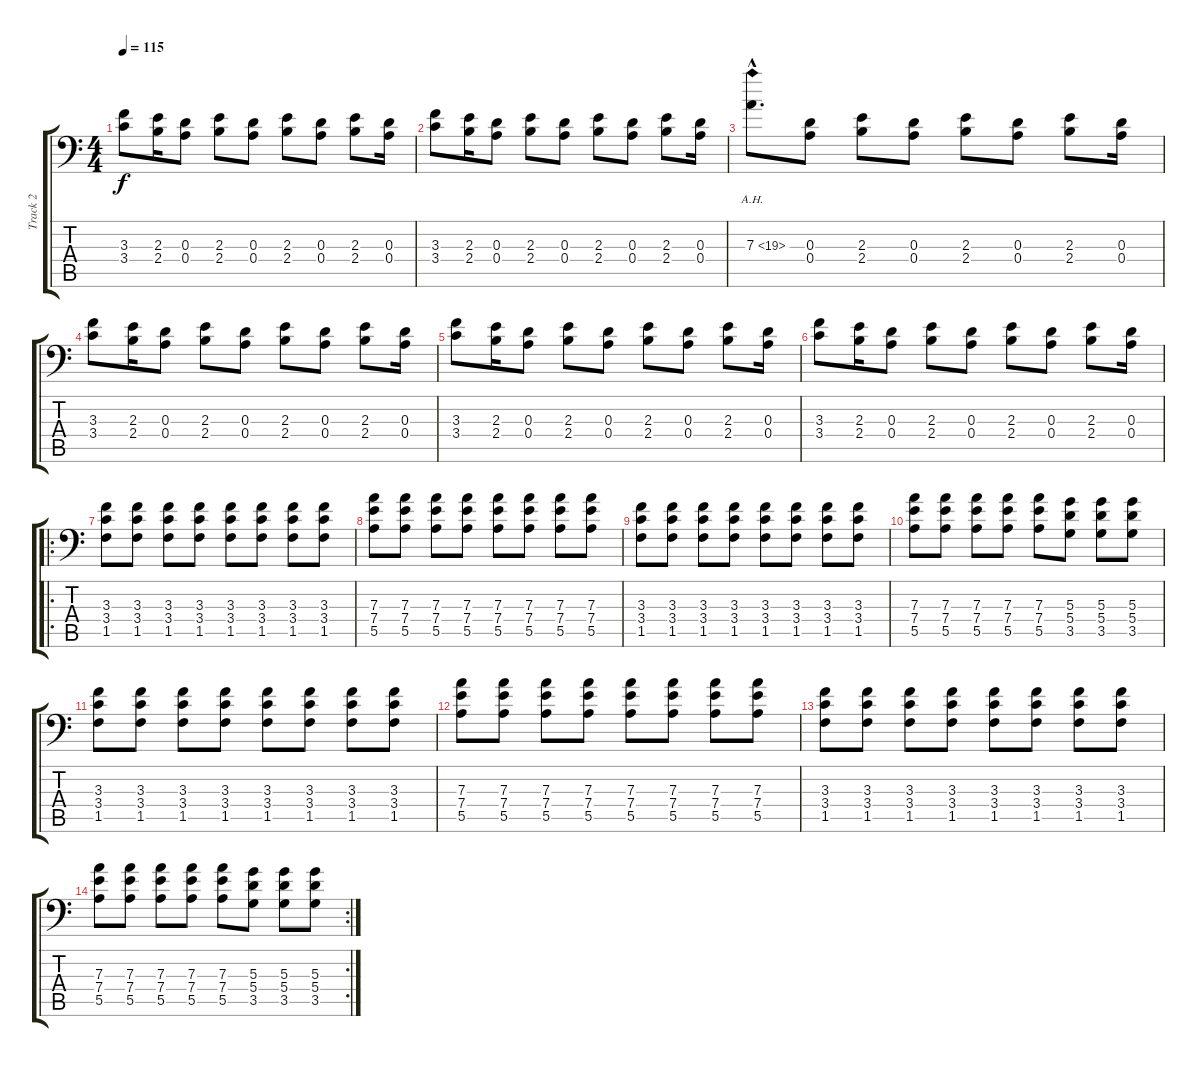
\track ("Track 2" "Track 2") {instrument distortionguitar}
\staff {score tabs}
\tuning (B3 Gb3 D3 A2 E2 A1) {hide}
\ts (4 4)
\tempo 115
\clef f4
\ks c
(3.3 3.4).8{dy f} (2.3 2.4).16 (0.3 0.4).8 (2.3 2.4).8 (0.3 0.4).8 (2.3 2.4).8 (0.3 0.4).8 (2.3 2.4).8 (0.3 0.4).16 |
(3.3 3.4).8 (2.3 2.4).16 (0.3 0.4).8 (2.3 2.4).8 (0.3 0.4).8 (2.3 2.4).8 (0.3 0.4).8 (2.3 2.4).8 (0.3 0.4).16 |
7.3{ah 12 hac}.8{d} (0.3 0.4).8 (2.3 2.4).8 (0.3 0.4).8 (2.3 2.4).8 (0.3 0.4).8 (2.3 2.4).8 (0.3 0.4).16 |
(3.3 3.4).8 (2.3 2.4).16 (0.3 0.4).8 (2.3 2.4).8 (0.3 0.4).8 (2.3 2.4).8 (0.3 0.4).8 (2.3 2.4).8 (0.3 0.4).16 |
(3.3 3.4).8 (2.3 2.4).16 (0.3 0.4).8 (2.3 2.4).8 (0.3 0.4).8 (2.3 2.4).8 (0.3 0.4).8 (2.3 2.4).8 (0.3 0.4).16 |
(3.3 3.4).8 (2.3 2.4).16 (0.3 0.4).8 (2.3 2.4).8 (0.3 0.4).8 (2.3 2.4).8 (0.3 0.4).8 (2.3 2.4).8 (0.3 0.4).16 |
\ro
(3.3 3.4 1.5).8 (3.3 3.4 1.5).8 (3.3 3.4 1.5).8 (3.3 3.4 1.5).8 (3.3 3.4 1.5).8 (3.3 3.4 1.5).8 (3.3 3.4 1.5).8 (3.3 3.4 1.5).8 |
(7.3 7.4 5.5).8 (7.3 7.4 5.5).8 (7.3 7.4 5.5).8 (7.3 7.4 5.5).8 (7.3 7.4 5.5).8 (7.3 7.4 5.5).8 (7.3 7.4 5.5).8 (7.3 7.4 5.5).8 |
(3.3 3.4 1.5).8 (3.3 3.4 1.5).8 (3.3 3.4 1.5).8 (3.3 3.4 1.5).8 (3.3 3.4 1.5).8 (3.3 3.4 1.5).8 (3.3 3.4 1.5).8 (3.3 3.4 1.5).8 |
(7.3 7.4 5.5).8 (7.3 7.4 5.5).8 (7.3 7.4 5.5).8 (7.3 7.4 5.5).8 (7.3 7.4 5.5).8 (5.3 5.4 3.5).8 (5.3 5.4 3.5).8 (5.3 5.4 3.5).8 |
(3.3 3.4 1.5).8 (3.3 3.4 1.5).8 (3.3 3.4 1.5).8 (3.3 3.4 1.5).8 (3.3 3.4 1.5).8 (3.3 3.4 1.5).8 (3.3 3.4 1.5).8 (3.3 3.4 1.5).8 |
(7.3 7.4 5.5).8 (7.3 7.4 5.5).8 (7.3 7.4 5.5).8 (7.3 7.4 5.5).8 (7.3 7.4 5.5).8 (7.3 7.4 5.5).8 (7.3 7.4 5.5).8 (7.3 7.4 5.5).8 |
(3.3 3.4 1.5).8 (3.3 3.4 1.5).8 (3.3 3.4 1.5).8 (3.3 3.4 1.5).8 (3.3 3.4 1.5).8 (3.3 3.4 1.5).8 (3.3 3.4 1.5).8 (3.3 3.4 1.5).8 |
\rc 2
(7.3 7.4 5.5).8 (7.3 7.4 5.5).8 (7.3 7.4 5.5).8 (7.3 7.4 5.5).8 (7.3 7.4 5.5).8 (5.3 5.4 3.5).8 (5.3 5.4 3.5).8 (5.3 5.4 3.5).8
